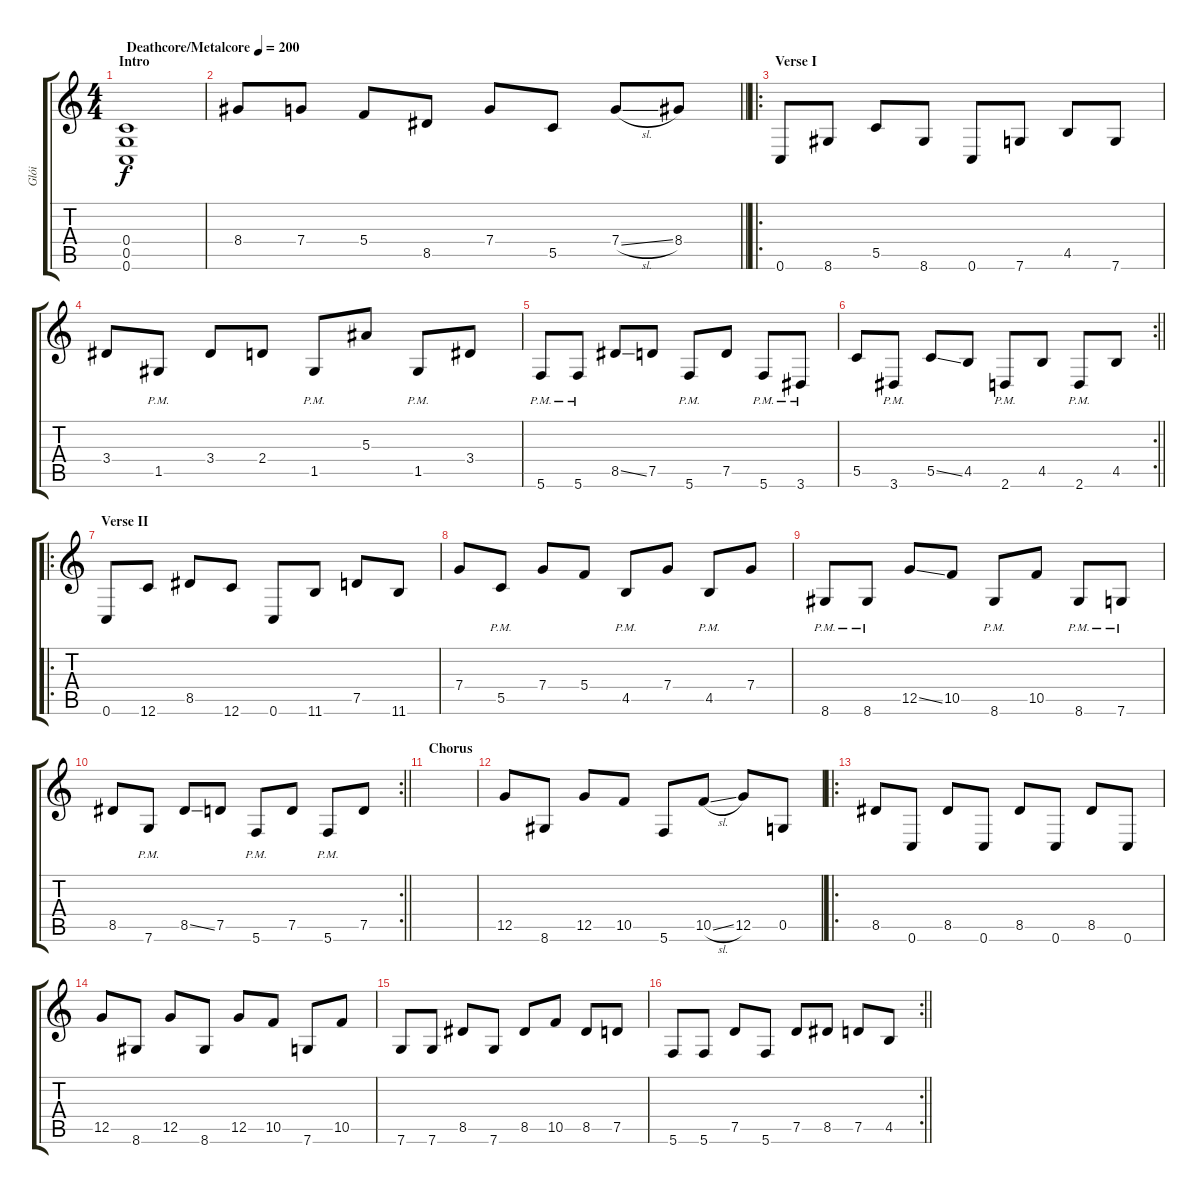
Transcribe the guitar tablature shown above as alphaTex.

\track ("Glói" "Glói") {instrument distortionguitar}
\staff {score tabs}
\tuning (D4 A3 F3 C3 G2 C2) {hide}
\ts (4 4)
\section ("" "Intro")
\tempo (200 "Deathcore/Metalcore")
\clef g2
\ks c
(0.4 0.5 0.6).1{dy f instrument distortionguitar} |
\barLineRight lightlight
8.4.8 7.4.8 5.4.8 8.5.8 7.4.8 5.5.8 7.4{sl}.8 8.4.8 |
\ro
\section ("" "Verse I")
0.6.8 8.6.8 5.5.8 8.6.8 0.6.8 7.6.8 4.5.8 7.6.8 |
3.4.8 1.5{pm}.8 3.4.8 2.4.8 1.5{pm}.8 5.3.8 1.5{pm}.8 3.4.8 |
5.6{pm}.8 5.6{pm}.8 8.5{ss}.8 7.5.8 5.6{pm}.8 7.5.8 5.6{pm}.8 3.6{pm}.8 |
\rc 2
\barLineRight lightlight
5.5.8 3.6{pm}.8 5.5{ss}.8 4.5.8 2.6{pm}.8 4.5.8 2.6{pm}.8 4.5.8 |
\ro
\section ("" "Verse II")
0.6.8 12.6.8 8.5.8 12.6.8 0.6.8 11.6.8 7.5.8 11.6.8 |
7.4.8 5.5{pm}.8 7.4.8 5.4.8 4.5{pm}.8 7.4.8 4.5{pm}.8 7.4.8 |
8.6{pm}.8 8.6{pm}.8 12.5{ss}.8 10.5.8 8.6{pm}.8 10.5.8 8.6{pm}.8 7.6{pm}.8 |
\rc 2
\barLineRight lightlight
8.5.8 7.6{pm}.8 8.5{ss}.8 7.5.8 5.6{pm}.8 7.5.8 5.6{pm}.8 7.5.8 |
\section ("" "Chorus")
|
12.5.8 8.6.8 12.5.8 10.5.8 5.6.8 10.5{sl}.8 12.5.8 0.5.8 |
\ro
8.5.8 0.6.8 8.5.8 0.6.8 8.5.8 0.6.8 8.5.8 0.6.8 |
12.5.8 8.6.8 12.5.8 8.6.8 12.5.8 10.5.8 7.6.8 10.5.8 |
7.6.8 7.6.8 8.5.8 7.6.8 8.5.8 10.5.8 8.5.8 7.5.8 |
\rc 2
\barLineRight lightlight
5.6.8 5.6.8 7.5.8 5.6.8 7.5.8 8.5.8 7.5.8 4.5.8
